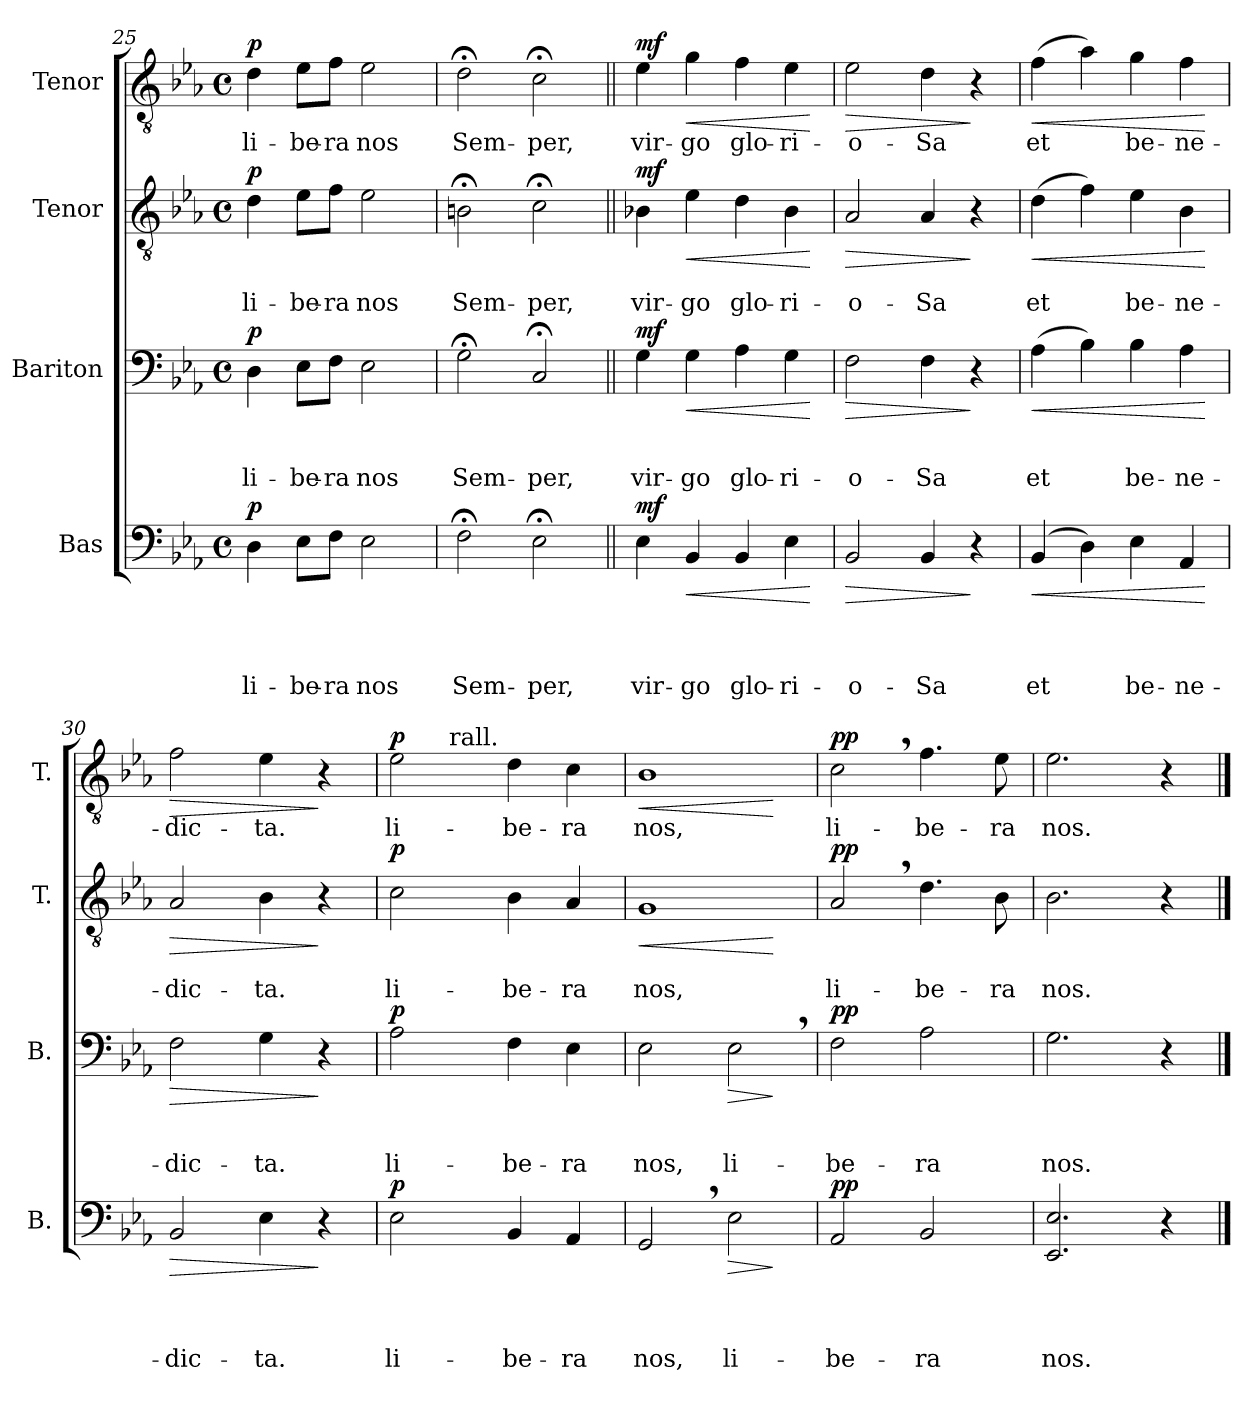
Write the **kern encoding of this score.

**kern	**text	**text	**text	**text	**dynam	**kern	**text	**text	**text	**dynam	**kern	**text	**text	**dynam	**kern	**text	**dynam
*part4	*part4	*part4	*part4	*part4	*part4	*part3	*part3	*part3	*part3	*part3	*part2	*part2	*part2	*part2	*part1	*part1	*part1
*staff4	*staff4	*staff4	*staff4	*staff4	*staff4	*staff3	*staff3	*staff3	*staff3	*staff3	*staff2	*staff2	*staff2	*staff2	*staff1	*staff1	*staff1
*I"Bas	*	*	*	*	*	*I"Bariton	*	*	*	*	*I"Tenor	*	*	*	*I"Tenor	*	*
*I'B.	*	*	*	*	*	*I'B.	*	*	*	*	*I'T.	*	*	*	*I'T.	*	*
*clefF4	*	*	*	*	*	*clefF4	*	*	*	*	*clefGv2	*	*	*	*clefGv2	*	*
*k[b-e-a-]	*	*	*	*	*	*k[b-e-a-]	*	*	*	*	*k[b-e-a-]	*	*	*	*k[b-e-a-]	*	*
*E-:	*	*	*	*	*	*E-:	*	*	*	*	*E-:	*	*	*	*E-:	*	*
*M4/4	*	*	*	*	*	*M4/4	*	*	*	*	*M4/4	*	*	*	*M4/4	*	*
*met(c)	*	*	*	*	*	*met(c)	*	*	*	*	*met(c)	*	*	*	*met(c)	*	*
=25	=25	=25	=25	=25	=25	=25	=25	=25	=25	=25	=25	=25	=25	=25	=25	=25	=25
!	!	!	!	!LO:LY:b	!LO:DY:a	!	!	!	!LO:LY:b	!LO:DY:a	!	!	!LO:LY:b	!LO:DY:a	!	!LO:LY:b	!LO:DY:a
4D\	.	.	.	li-	p	4D\	.	.	li-	p	4d\	.	li-	p	4d\	li-	p
!	!	!	!	!LO:LY:b	!	!	!	!	!LO:LY:b	!	!	!	!LO:LY:b	!	!	!LO:LY:b	!
8E-\L	.	.	.	-be-	.	8E-\L	.	.	-be-	.	8e-\L	.	-be-	.	8e-\L	-be-	.
!	!	!	!	!LO:LY:b:rj	!	!	!	!	!LO:LY:b:rj	!	!	!	!LO:LY:b:rj	!	!	!LO:LY:b:rj	!
8F\J	.	.	.	-ra	.	8F\J	.	.	-ra	.	8f\J	.	-ra	.	8f\J	-ra	.
!	!	!	!	!LO:LY:b	!	!	!	!	!LO:LY:b	!	!	!	!LO:LY:b	!	!	!LO:LY:b	!
2E-\	.	.	.	nos	.	2E-\	.	.	nos	.	2e-\	.	nos	.	2e-\	nos	.
=26	=26	=26	=26	=26	=26	=26	=26	=26	=26	=26	=26	=26	=26	=26	=26	=26	=26
!	!	!	!	!LO:LY:b	!	!	!	!	!LO:LY:b	!	!	!	!LO:LY:b	!	!	!LO:LY:b	!
2F;<\	.	.	.	Sem-	.	2G;<\	.	.	Sem-	.	2Bn;<\	.	Sem-	.	2d;<\	Sem-	.
!	!	!	!	!LO:LY:b	!	!	!	!	!LO:LY:b	!	!	!	!LO:LY:b	!	!	!LO:LY:b	!
2E-;<\	.	.	.	-per,	.	2C;/	.	.	-per,	.	2c;<\	.	-per,	.	2c;<\	-per,	.
=27||	=27||	=27||	=27||	=27||	=27||	=27||	=27||	=27||	=27||	=27||	=27||	=27||	=27||	=27||	=27||	=27||	=27||
!	!	!	!	!LO:LY:b	!LO:DY:a	!	!	!	!LO:LY:b	!LO:DY:a	!	!	!LO:LY:b	!LO:DY:a	!	!LO:LY:b	!LO:DY:a
4E-\	.	.	.	vir-	mf	4G\	.	.	vir-	mf	4B-X\	.	vir-	mf	4e-\	vir-	mf
!	!	!	!	!LO:LY:b:rj	!LO:HP:b	!	!	!	!LO:LY:b:rj	!LO:HP:b	!	!	!LO:LY:b:rj	!LO:HP:b	!	!LO:LY:b:rj	!LO:HP:b
4BB-/	.	.	.	-go	<	4G\	.	.	-go	<	4e-\	.	-go	<	4g\	-go	<
!	!	!	!	!LO:LY:b	!	!	!	!	!LO:LY:b	!	!	!	!LO:LY:b	!	!	!LO:LY:b	!
4BB-/	.	.	.	glo-	.	4A-\	.	.	glo-	.	4d\	.	glo-	.	4f\	glo-	.
!	!	!	!	!LO:LY:b:rj	!	!	!	!	!LO:LY:b:rj	!	!	!	!LO:LY:b:rj	!	!	!LO:LY:b:rj	!
4E-\	.	.	.	-ri-	.	4G\	.	.	-ri-	.	4B-\	.	-ri-	.	4e-\	-ri-	.
.	.	.	.	.	[	.	.	.	.	[	.	.	.	[	.	.	[
=28	=28	=28	=28	=28	=28	=28	=28	=28	=28	=28	=28	=28	=28	=28	=28	=28	=28
!	!	!	!	!LO:LY:b	!LO:HP:b	!	!	!	!LO:LY:b	!LO:HP:b	!	!	!LO:LY:b	!LO:HP:b	!	!LO:LY:b	!LO:HP:b
2BB-/	.	.	.	-o-	>	2F\	.	.	-o-	>	2A-/	.	-o-	>	2e-\	-o-	>
!	!	!	!	!LO:LY:b	!	!	!	!	!LO:LY:b	!	!	!	!LO:LY:b	!	!	!LO:LY:b	!
4BB-/	.	.	.	-Sa	.	4F\	.	.	-Sa	.	4A-/	.	-Sa	.	4d\	-Sa	.
4r	.	.	.	.	]	4r	.	.	.	]	4r	.	.	]	4r	.	]
!!LO:LB:g=z
=29	=29	=29	=29	=29	=29	=29	=29	=29	=29	=29	=29	=29	=29	=29	=29	=29	=29
!	!	!	!	!LO:LY:b	!LO:HP:b	!	!	!	!LO:LY:b	!LO:HP:b	!	!	!LO:LY:b	!LO:HP:b	!	!LO:LY:b	!LO:HP:b
(4BB-/	.	.	.	et	<	(>4A-\	.	.	et	<	(>4d\	.	et	<	(>4f\	et	<
4D\)	.	.	.	.	.	4B-\)	.	.	.	.	4f\)	.	.	.	4a-\)	.	.
!	!	!	!	!LO:LY:b	!	!	!	!	!LO:LY:b	!	!	!	!LO:LY:b	!	!	!LO:LY:b	!
4E-\	.	.	.	be-	.	4B-\	.	.	be-	.	4e-\	.	be-	.	4g\	be-	.
!	!	!	!	!LO:LY:b:rj	!	!	!	!	!LO:LY:b:rj	!	!	!	!LO:LY:b:rj	!	!	!LO:LY:b:rj	!
4AA-/	.	.	.	-ne-	.	4A-\	.	.	-ne-	.	4B-\	.	-ne-	.	4f\	-ne-	.
.	.	.	.	.	[	.	.	.	.	[	.	.	.	[	.	.	[
=30	=30	=30	=30	=30	=30	=30	=30	=30	=30	=30	=30	=30	=30	=30	=30	=30	=30
!	!	!	!	!LO:LY:b	!LO:HP:b	!	!	!	!LO:LY:b	!LO:HP:b	!	!	!LO:LY:b	!LO:HP:b	!	!LO:LY:b	!LO:HP:b
2BB-/	.	.	.	-dic-	>	2F\	.	.	-dic-	>	2A-/	.	-dic-	>	2f\	-dic-	>
!	!	!	!	!LO:LY:b	!	!	!	!	!LO:LY:b	!	!	!	!LO:LY:b	!	!	!LO:LY:b	!
4E-\	.	.	.	-ta.	.	4G\	.	.	-ta.	.	4B-\	.	-ta.	.	4e-\	-ta.	.
4r	.	.	.	.	]	4r	.	.	.	]	4r	.	.	]	4r	.	]
=31	=31	=31	=31	=31	=31	=31	=31	=31	=31	=31	=31	=31	=31	=31	=31	=31	=31
!	!	!	!	!LO:LY:b	!LO:DY:a	!	!	!	!LO:LY:b	!LO:DY:a	!	!	!LO:LY:b	!LO:DY:a	!	!LO:LY:b	!LO:DY:a
*	*	*	*	*	*	*	*	*	*	*	*	*	*	*	*^	*	*
2E-\	.	.	.	li-	p	2A-\	.	.	li-	p	2c\	.	li-	p	2e-\	4ryy	li-	p
!	!	!	!	!	!	!	!	!	!	!	!	!	!	!	!	!LO:TX:a:t=rall.	!	!
.	.	.	.	.	.	.	.	.	.	.	.	.	.	.	.	2.ryy	.	.
!	!	!	!	!LO:LY:b	!	!	!	!	!LO:LY:b	!	!	!	!LO:LY:b	!	!	!	!LO:LY:b	!
4BB-/	.	.	.	-be-	.	4F\	.	.	-be-	.	4B-\	.	-be-	.	4d\	.	-be-	.
!	!	!	!	!LO:LY:b	!	!	!	!	!LO:LY:b	!	!	!	!LO:LY:b	!	!	!	!LO:LY:b	!
4AA-/	.	.	.	-ra	.	4E-\	.	.	-ra	.	4A-/	.	-ra	.	4c\	.	-ra	.
=32	=32	=32	=32	=32	=32	=32	=32	=32	=32	=32	=32	=32	=32	=32	=32	=32	=32	=32
!	!	!	!	!LO:LY:b	!	!	!	!	!LO:LY:b	!	!	!	!LO:LY:b	!LO:HP:b	!	!	!	!
!	!	!	!	!	!	!	!	!	!	!	!	!	!	!LO:HP:n=1:b	!	!	!LO:LY:b	!LO:HP:b
!	!	!	!	!	!	!	!	!	!	!	!	!	!	!	!	!	!	!LO:HP:n=1:b
*	*	*	*	*	*	*	*	*	*	*	*	*	*	*	*v	*v	*	*
2GG,>/	.	.	.	nos,	.	2E-\	.	.	nos,	.	1G	.	nos,	< >	1B-	nos,	< >
!	!	!	!	!LO:LY:b	!LO:HP:b	!	!	!	!LO:LY:b	!LO:HP:b	!	!	!	!	!	!	!
2E-\	.	.	.	li-	>	2E-,>\	.	.	li-	>	.	.	.	.	.	.	.
.	.	.	.	.	]	.	.	.	.	]	.	.	.	[	.	.	[
=33	=33	=33	=33	=33	=33	=33	=33	=33	=33	=33	=33	=33	=33	=33	=33	=33	=33
!	!	!	!	!LO:LY:b	!LO:DY:a	!	!	!	!LO:LY:b	!LO:DY:a	!	!	!LO:LY:b	!LO:DY:a	!	!LO:LY:b	!LO:DY:a
2AA-/	.	.	.	-be-	pp	2F\	.	.	-be-	pp	2A-,>/	.	li-	pp	2c,>\	li-	pp
!	!	!	!	!LO:LY:b	!	!	!	!	!LO:LY:b	!	!	!	!LO:LY:b	!	!	!LO:LY:b	!
2BB-/	.	.	.	-ra	.	2A-\	.	.	-ra	.	4.d\	.	-be-	]	4.f\	-be-	]
!	!	!	!	!	!	!	!	!	!	!	!	!	!LO:LY:b	!	!	!LO:LY:b	!
.	.	.	.	.	.	.	.	.	.	.	8B-\	.	-ra	.	8e-\	-ra	.
=34	=34	=34	=34	=34	=34	=34	=34	=34	=34	=34	=34	=34	=34	=34	=34	=34	=34
!	!	!	!	!LO:LY:b	!	!	!	!	!LO:LY:b	!	!	!	!LO:LY:b	!	!	!LO:LY:b	!
2.EE-/ 2.E-/	.	.	.	nos.	.	2.G\	.	.	nos.	.	2.B-\	.	nos.	.	2.e-\	nos.	.
4r	.	.	.	.	.	4r	.	.	.	.	4r	.	.	.	4r	.	.
==	==	==	==	==	==	==	==	==	==	==	==	==	==	==	==	==	==
*-	*-	*-	*-	*-	*-	*-	*-	*-	*-	*-	*-	*-	*-	*-	*-	*-	*-
